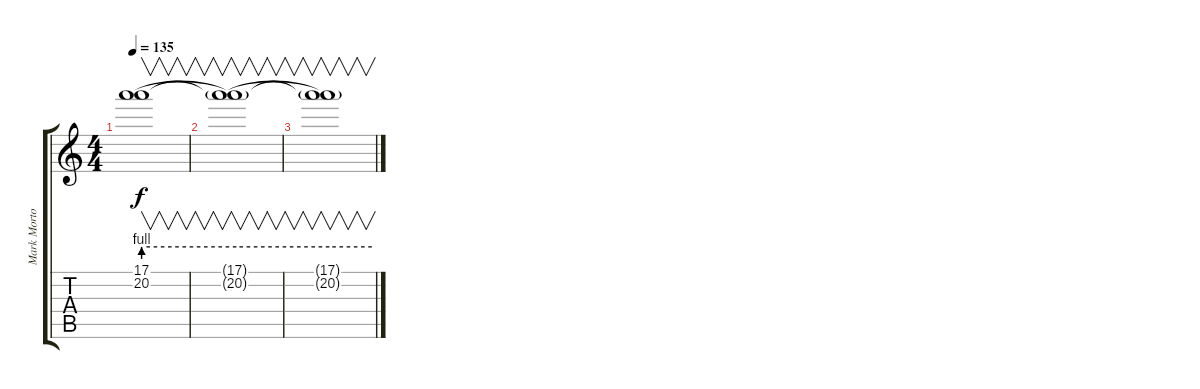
\track ("Mark Morton" "Mark Morto") {instrument distortionguitar}
\staff {score tabs}
\tuning (E4 B3 G3 D3 A2 D2) {hide}
\ts (4 4)
\tempo 135
\clef g2
\ks c
(17.1{t} 20.2{be (hold 0 4 60 4) t}).1{v dy f} |
(17.1{t} 20.2{be (hold 0 4 60 4) t}).1{v} |
(17.1{t} 20.2{be (hold 0 4 60 4) t}).1{v}
